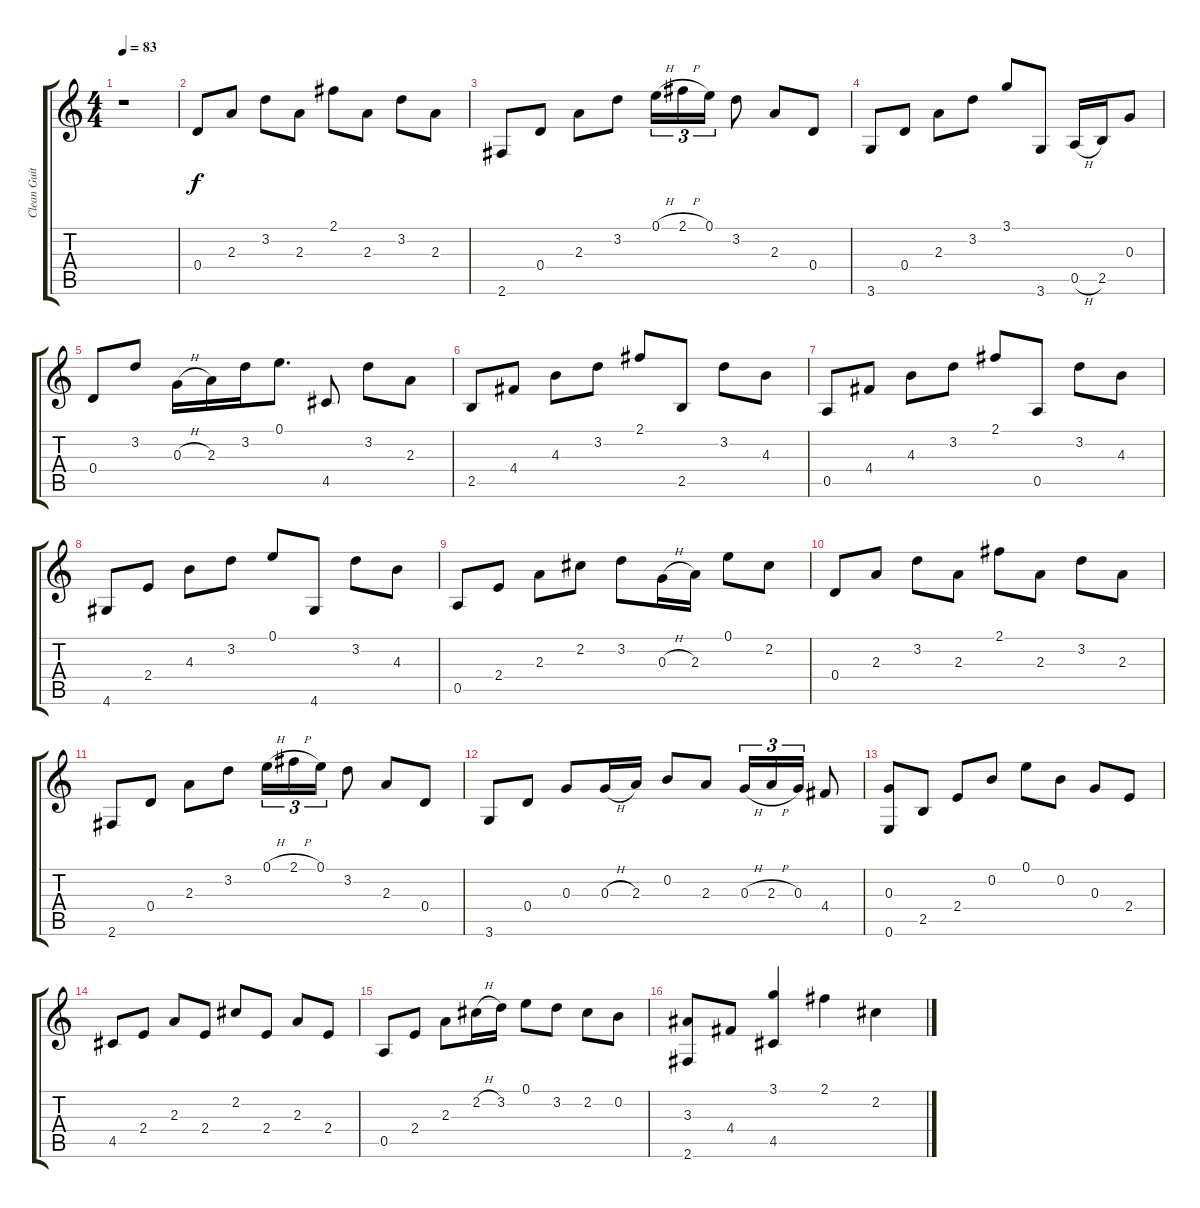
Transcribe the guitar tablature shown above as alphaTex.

\track ("Clean Guitar" "Clean Guit") {instrument acousticguitarnylon}
\staff {score tabs}
\tuning (E4 B3 G3 D3 A2 E2) {hide}
\ts (4 4)
\tempo 83
\clef g2
\ks c
r.1{dy f instrument acousticguitarnylon} |
0.4.8 2.3.8 3.2.8 2.3.8 2.1.8 2.3.8 3.2.8 2.3.8 |
2.6.8 0.4.8 2.3.8 3.2.8 0.1{h}.16{tu (3 2)} 2.1{h}.16{tu (3 2)} 0.1.16{tu (3 2)} 3.2.8 2.3.8 0.4.8 |
3.6.8 0.4.8 2.3.8 3.2.8 3.1.8 3.6.8 0.5{h}.16 2.5.16 0.3.8 |
0.4.8 3.2.8 0.3{h}.16 2.3.16 3.2.16 0.1.8{d} 4.5.8 3.2.8 2.3.8 |
2.5.8 4.4.8 4.3.8 3.2.8 2.1.8 2.5.8 3.2.8 4.3.8 |
0.5.8 4.4.8 4.3.8 3.2.8 2.1.8 0.5.8 3.2.8 4.3.8 |
4.6.8 2.4.8 4.3.8 3.2.8 0.1.8 4.6.8 3.2.8 4.3.8 |
0.5.8 2.4.8 2.3.8 2.2.8 3.2.8 0.3{h}.16 2.3.16 0.1.8 2.2.8 |
0.4.8 2.3.8 3.2.8 2.3.8 2.1.8 2.3.8 3.2.8 2.3.8 |
2.6.8 0.4.8 2.3.8 3.2.8 0.1{h}.16{tu (3 2)} 2.1{h}.16{tu (3 2)} 0.1.16{tu (3 2)} 3.2.8 2.3.8 0.4.8 |
3.6.8 0.4.8 0.3.8 0.3{h}.16 2.3.16 0.2.8 2.3.8 0.3{h}.16{tu (3 2)} 2.3{h}.16{tu (3 2)} 0.3.16{tu (3 2)} 4.4.8 |
(0.3 0.6).8 2.5.8 2.4.8 0.2.8 0.1.8 0.2.8 0.3.8 2.4.8 |
4.5.8 2.4.8 2.3.8 2.4.8 2.2.8 2.4.8 2.3.8 2.4.8 |
0.5.8 2.4.8 2.3.8 2.2{h}.16 3.2.16 0.1.8 3.2.8 2.2.8 0.2.8 |
(3.3 2.6).8 4.4.8 (3.1 4.5).4 2.1.4 2.2.4
